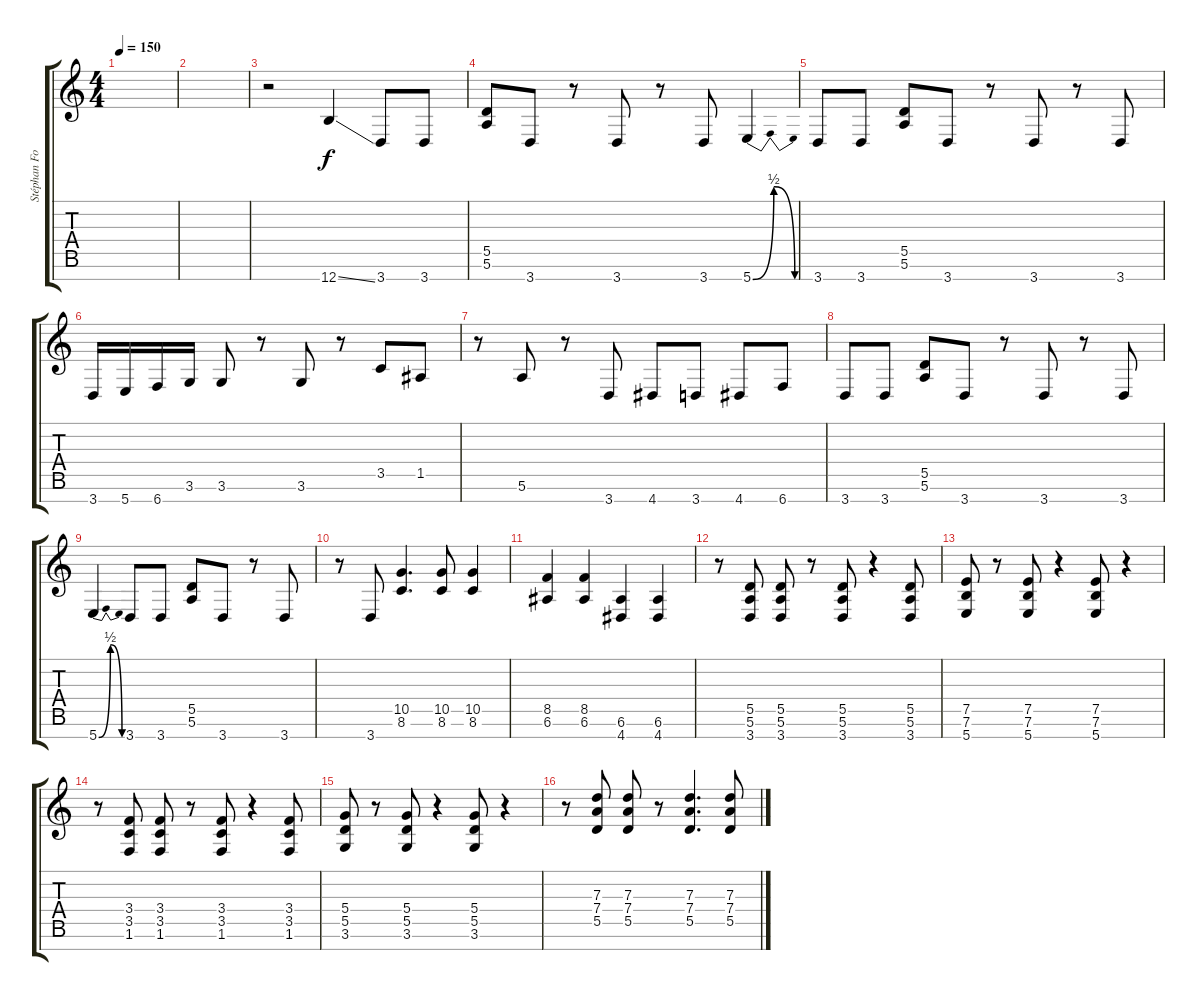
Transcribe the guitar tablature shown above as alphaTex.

\track ("Stéphan Forté - Guitar 7 strings " "Stéphan Fo") {instrument distortionguitar}
\staff {score tabs}
\tuning (E4 B3 G3 D3 A2 E2 B1) {hide}
\ts (4 4)
\tempo 150
\clef g2
\ks c
|
|
r.2 12.7{ss}.4{volume 13} 3.7.8{volume 13} 3.7.8 |
(5.5 5.6).8 3.7.8 r.8 3.7.8 r.8 3.7.8 5.7{be (bendrelease 0 0 15 2 30 2 60 0)}.4 |
3.7.8 3.7.8 (5.5 5.6).8 3.7.8 r.8 3.7.8 r.8 3.7.8 |
3.7.16 5.7.16 6.7.16 3.6.16 3.6.8 r.8 3.6.8 r.8 3.5.8 1.5.8 |
r.8 5.6.8 r.8 3.7.8 4.7.8 3.7.8 4.7.8 6.7.8 |
3.7.8 3.7.8 (5.5 5.6).8 3.7.8 r.8 3.7.8 r.8 3.7.8 |
5.7{be (bendrelease 0 0 15 2 29 2 60 0)}.4 3.7.8 3.7.8 (5.5 5.6).8 3.7.8 r.8 3.7.8 |
r.8 3.7.8 (10.5 8.6).4{d} (10.5 8.6).8 (10.5 8.6).4 |
(8.5 6.6).4 (8.5 6.6).4 (6.6 4.7).4 (6.6 4.7).4 |
r.8 (5.5 5.6 3.7).8 (5.5 5.6 3.7).8 r.8 (5.5 5.6 3.7).8 r.4 (5.5 5.6 3.7).8 |
(7.5 7.6 5.7).8 r.8 (7.5 7.6 5.7).8 r.4 (7.5 7.6 5.7).8 r.4 |
r.8 (3.4 3.5 1.6).8 (3.4 3.5 1.6).8 r.8 (3.4 3.5 1.6).8 r.4 (3.4 3.5 1.6).8 |
(5.4 5.5 3.6).8 r.8 (5.4 5.5 3.6).8 r.4 (5.4 5.5 3.6).8 r.4 |
r.8 (7.3 7.4 5.5).8 (7.3 7.4 5.5).8 r.8 (7.3 7.4 5.5).4{d} (7.3 7.4 5.5).8
